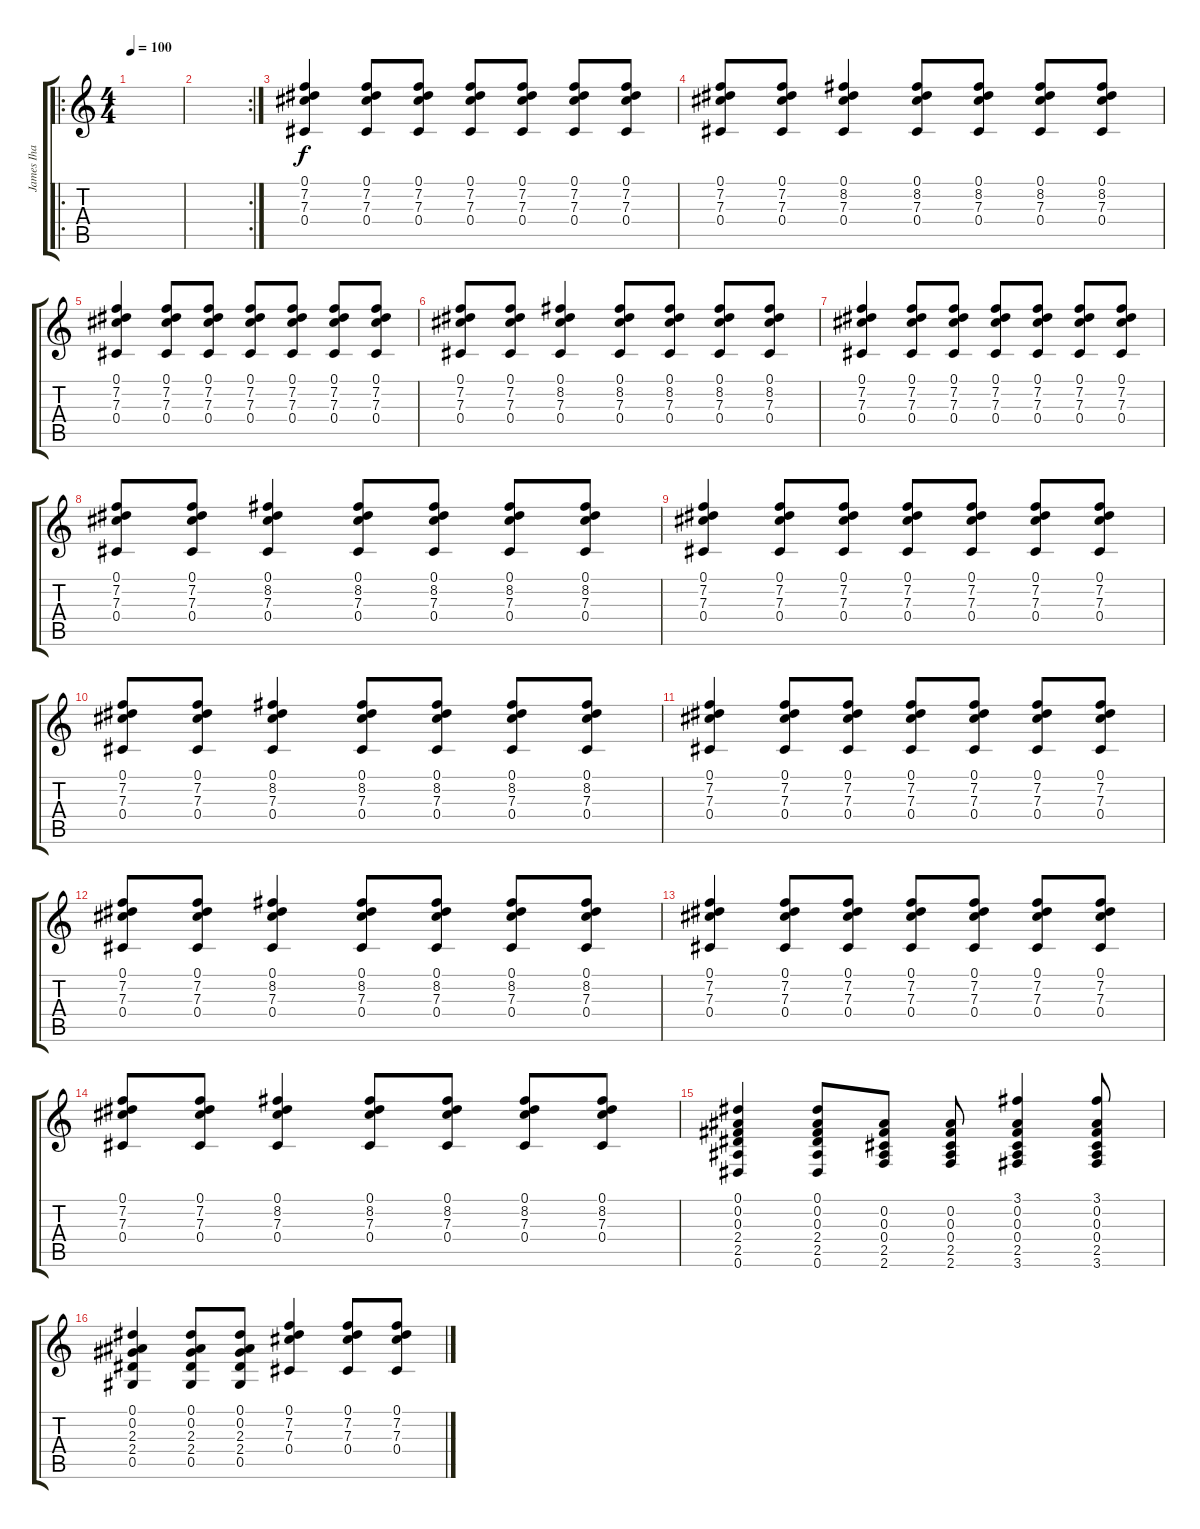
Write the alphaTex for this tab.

\track ("James Iha" "James Iha") {instrument electricguitarclean}
\staff {score tabs}
\tuning (Eb4 Bb3 Gb3 Db3 Ab2 Eb2) {hide}
\ro
\ts (4 4)
\tempo 100
\clef g2
\ks c
|
\rc 2
|
(0.1 7.2 7.3 0.4).4 (0.1 7.2 7.3 0.4).8 (0.1 7.2 7.3 0.4).8 (0.1 7.2 7.3 0.4).8 (0.1 7.2 7.3 0.4).8 (0.1 7.2 7.3 0.4).8 (0.1 7.2 7.3 0.4).8 |
(0.1 7.2 7.3 0.4).8 (0.1 7.2 7.3 0.4).8 (0.1 8.2 7.3 0.4).4 (0.1 8.2 7.3 0.4).8 (0.1 8.2 7.3 0.4).8 (0.1 8.2 7.3 0.4).8 (0.1 8.2 7.3 0.4).8 |
(0.1 7.2 7.3 0.4).4 (0.1 7.2 7.3 0.4).8 (0.1 7.2 7.3 0.4).8 (0.1 7.2 7.3 0.4).8 (0.1 7.2 7.3 0.4).8 (0.1 7.2 7.3 0.4).8 (0.1 7.2 7.3 0.4).8 |
(0.1 7.2 7.3 0.4).8 (0.1 7.2 7.3 0.4).8 (0.1 8.2 7.3 0.4).4 (0.1 8.2 7.3 0.4).8 (0.1 8.2 7.3 0.4).8 (0.1 8.2 7.3 0.4).8 (0.1 8.2 7.3 0.4).8 |
(0.1 7.2 7.3 0.4).4 (0.1 7.2 7.3 0.4).8 (0.1 7.2 7.3 0.4).8 (0.1 7.2 7.3 0.4).8 (0.1 7.2 7.3 0.4).8 (0.1 7.2 7.3 0.4).8 (0.1 7.2 7.3 0.4).8 |
(0.1 7.2 7.3 0.4).8 (0.1 7.2 7.3 0.4).8 (0.1 8.2 7.3 0.4).4 (0.1 8.2 7.3 0.4).8 (0.1 8.2 7.3 0.4).8 (0.1 8.2 7.3 0.4).8 (0.1 8.2 7.3 0.4).8 |
(0.1 7.2 7.3 0.4).4 (0.1 7.2 7.3 0.4).8 (0.1 7.2 7.3 0.4).8 (0.1 7.2 7.3 0.4).8 (0.1 7.2 7.3 0.4).8 (0.1 7.2 7.3 0.4).8 (0.1 7.2 7.3 0.4).8 |
(0.1 7.2 7.3 0.4).8 (0.1 7.2 7.3 0.4).8 (0.1 8.2 7.3 0.4).4 (0.1 8.2 7.3 0.4).8 (0.1 8.2 7.3 0.4).8 (0.1 8.2 7.3 0.4).8 (0.1 8.2 7.3 0.4).8 |
(0.1 7.2 7.3 0.4).4 (0.1 7.2 7.3 0.4).8 (0.1 7.2 7.3 0.4).8 (0.1 7.2 7.3 0.4).8 (0.1 7.2 7.3 0.4).8 (0.1 7.2 7.3 0.4).8 (0.1 7.2 7.3 0.4).8 |
(0.1 7.2 7.3 0.4).8 (0.1 7.2 7.3 0.4).8 (0.1 8.2 7.3 0.4).4 (0.1 8.2 7.3 0.4).8 (0.1 8.2 7.3 0.4).8 (0.1 8.2 7.3 0.4).8 (0.1 8.2 7.3 0.4).8 |
(0.1 7.2 7.3 0.4).4 (0.1 7.2 7.3 0.4).8 (0.1 7.2 7.3 0.4).8 (0.1 7.2 7.3 0.4).8 (0.1 7.2 7.3 0.4).8 (0.1 7.2 7.3 0.4).8 (0.1 7.2 7.3 0.4).8 |
(0.1 7.2 7.3 0.4).8 (0.1 7.2 7.3 0.4).8 (0.1 8.2 7.3 0.4).4 (0.1 8.2 7.3 0.4).8 (0.1 8.2 7.3 0.4).8 (0.1 8.2 7.3 0.4).8 (0.1 8.2 7.3 0.4).8 |
(0.1 0.2 0.3 2.4 2.5 0.6).4 (0.1 0.2 0.3 2.4 2.5 0.6).8 (0.2 0.3 0.4 2.5 2.6).8 (0.2 0.3 0.4 2.5 2.6).8 (3.1 0.2 0.3 0.4 2.5 3.6).4 (3.1 0.2 0.3 0.4 2.5 3.6).8 |
(0.1 0.2 2.3 2.4 0.5).4 (0.1 0.2 2.3 2.4 0.5).8 (0.1 0.2 2.3 2.4 0.5).8 (0.1 7.2 7.3 0.4).4 (0.1 7.2 7.3 0.4).8 (0.1 7.2 7.3 0.4).8
